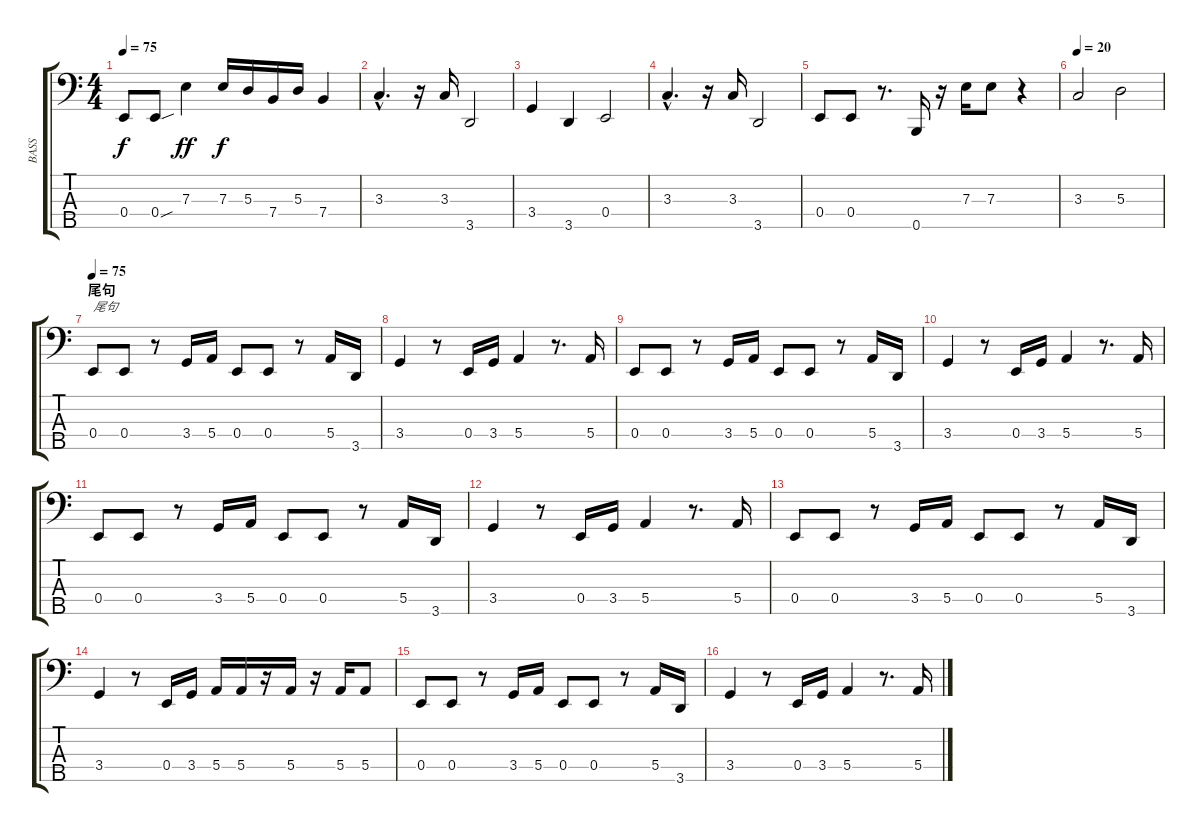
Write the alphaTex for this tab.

\track ("BASS" "BASS") {instrument electricbassfinger}
\staff {score tabs}
\tuning (G2 D2 A1 E1 B0) {hide}
\ts (4 4)
\tempo 75
\clef f4
\ks c
0.4.8{dy f} 0.4{sou}.8 7.3.4{dy ff} 7.3.16{dy f} 5.3.16 7.4.16 5.3.16 7.4.4 |
3.3{hac}.4{d} r.16 3.3.16 3.5.2 |
3.4.4 3.5.4 0.4.2 |
3.3{hac}.4{d} r.16 3.3.16 3.5.2 |
0.4.8 0.4.8 r.8{d} 0.5.16 r.16 7.3.16 7.3.8 r.4 |
\tempo 20
3.3.2 5.3.2 |
\section ("" "尾句")
\tempo 75
0.4.8{txt "尾句"} 0.4.8 r.8 3.4.16 5.4.16 0.4.8 0.4.8 r.8 5.4.16 3.5.16 |
3.4.4 r.8 0.4.16 3.4.16 5.4.4 r.8{d} 5.4.16 |
0.4.8 0.4.8 r.8 3.4.16 5.4.16 0.4.8 0.4.8 r.8 5.4.16 3.5.16 |
3.4.4 r.8 0.4.16 3.4.16 5.4.4 r.8{d} 5.4.16 |
0.4.8 0.4.8 r.8 3.4.16 5.4.16 0.4.8 0.4.8 r.8 5.4.16 3.5.16 |
3.4.4 r.8 0.4.16 3.4.16 5.4.4 r.8{d} 5.4.16 |
0.4.8 0.4.8 r.8 3.4.16 5.4.16 0.4.8 0.4.8 r.8 5.4.16 3.5.16 |
3.4.4 r.8 0.4.16 3.4.16 5.4.16 5.4.16 r.16 5.4.16 r.16 5.4.16 5.4.8 |
\section ("" "")
0.4.8 0.4.8 r.8 3.4.16 5.4.16 0.4.8 0.4.8 r.8 5.4.16 3.5.16 |
3.4.4 r.8 0.4.16 3.4.16 5.4.4 r.8{d} 5.4.16
